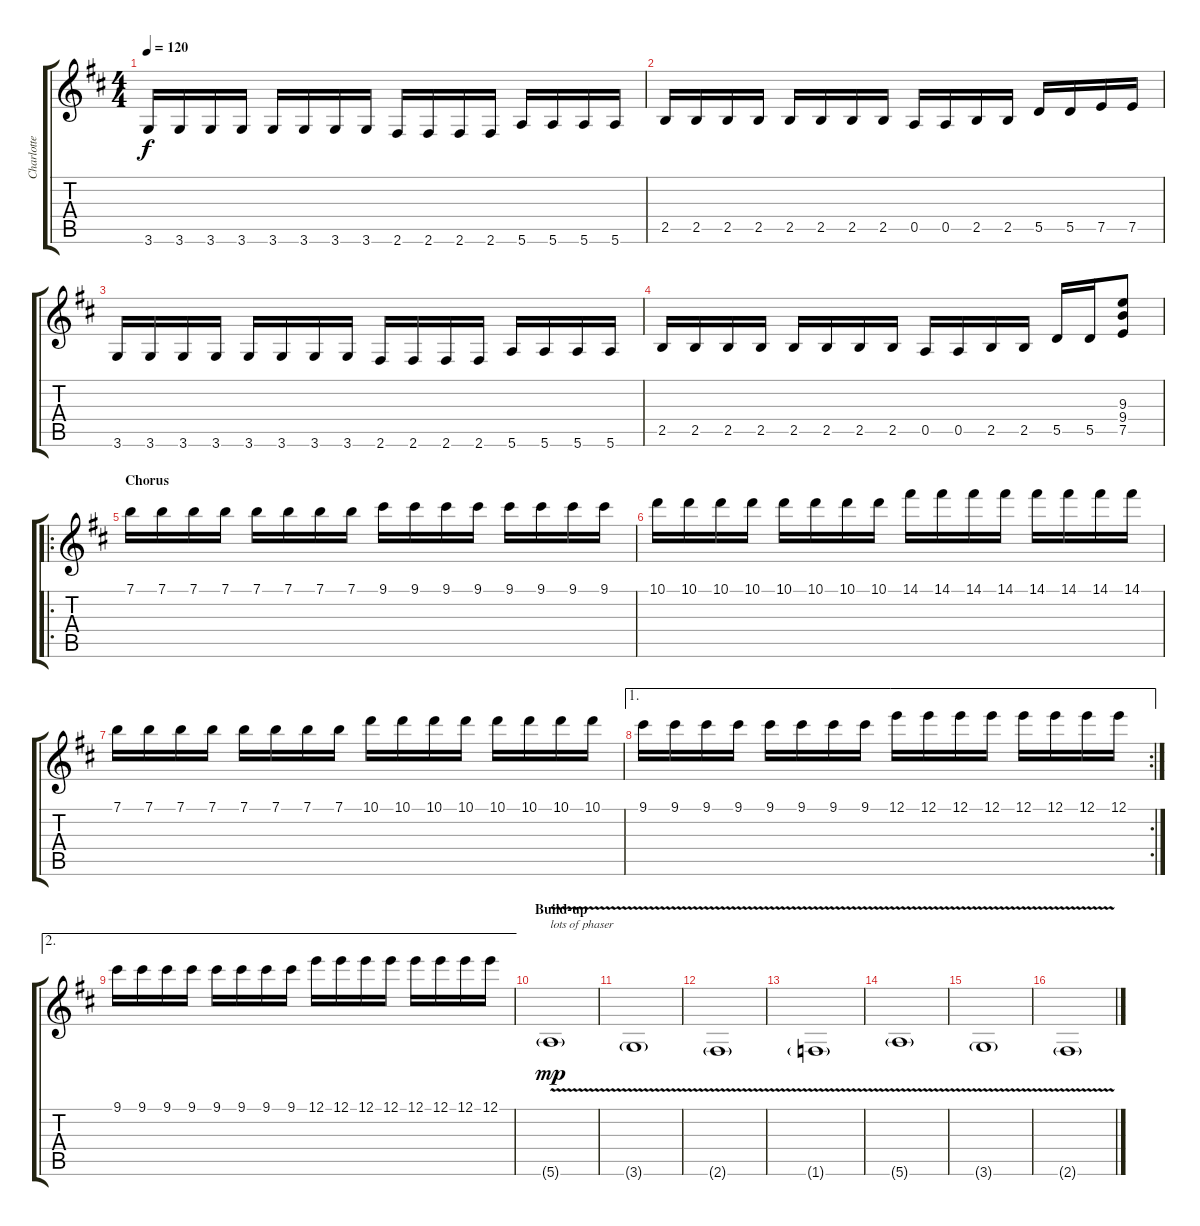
\track ("Charlotte Hatherley" "Charlotte ") {instrument overdrivenguitar}
\staff {score tabs}
\tuning (E4 B3 G3 D3 A2 E2) {hide}
\ts (4 4)
\tempo 120
\clef g2
\ks d
3.6.16{dy f} 3.6.16 3.6.16 3.6.16 3.6.16 3.6.16 3.6.16 3.6.16 2.6.16 2.6.16 2.6.16 2.6.16 5.6.16 5.6.16 5.6.16 5.6.16 |
2.5.16 2.5.16 2.5.16 2.5.16 2.5.16 2.5.16 2.5.16 2.5.16 0.5.16 0.5.16 2.5.16 2.5.16 5.5.16 5.5.16 7.5.16 7.5.16 |
3.6.16 3.6.16 3.6.16 3.6.16 3.6.16 3.6.16 3.6.16 3.6.16 2.6.16 2.6.16 2.6.16 2.6.16 5.6.16 5.6.16 5.6.16 5.6.16 |
2.5.16 2.5.16 2.5.16 2.5.16 2.5.16 2.5.16 2.5.16 2.5.16 0.5.16 0.5.16 2.5.16 2.5.16 5.5.16 5.5.16 (9.3 9.4 7.5).8{instrument overdrivenguitar} |
\ro
\section ("" "Chorus")
7.1.16{balance 8} 7.1.16 7.1.16 7.1.16 7.1.16 7.1.16 7.1.16 7.1.16 9.1.16 9.1.16 9.1.16 9.1.16 9.1.16 9.1.16 9.1.16 9.1.16 |
10.1.16 10.1.16 10.1.16 10.1.16 10.1.16 10.1.16 10.1.16 10.1.16 14.1.16 14.1.16 14.1.16 14.1.16 14.1.16 14.1.16 14.1.16 14.1.16 |
7.1.16 7.1.16 7.1.16 7.1.16 7.1.16 7.1.16 7.1.16 7.1.16 10.1.16 10.1.16 10.1.16 10.1.16 10.1.16 10.1.16 10.1.16 10.1.16 |
\ae 1
\rc 2
9.1.16 9.1.16 9.1.16 9.1.16 9.1.16 9.1.16 9.1.16 9.1.16 12.1.16 12.1.16 12.1.16 12.1.16 12.1.16 12.1.16 12.1.16 12.1.16 |
\ae 2
9.1.16 9.1.16 9.1.16 9.1.16 9.1.16 9.1.16 9.1.16 9.1.16 12.1.16 12.1.16 12.1.16 12.1.16 12.1.16 12.1.16 12.1.16 12.1.16 |
\section ("" "Build-up")
5.6{v g}.1{txt "lots of phaser" dy mp} |
3.6{v g}.1 |
2.6{v g}.1 |
1.6{v g}.1 |
5.6{v g}.1 |
3.6{v g}.1 |
2.6{v g}.1
